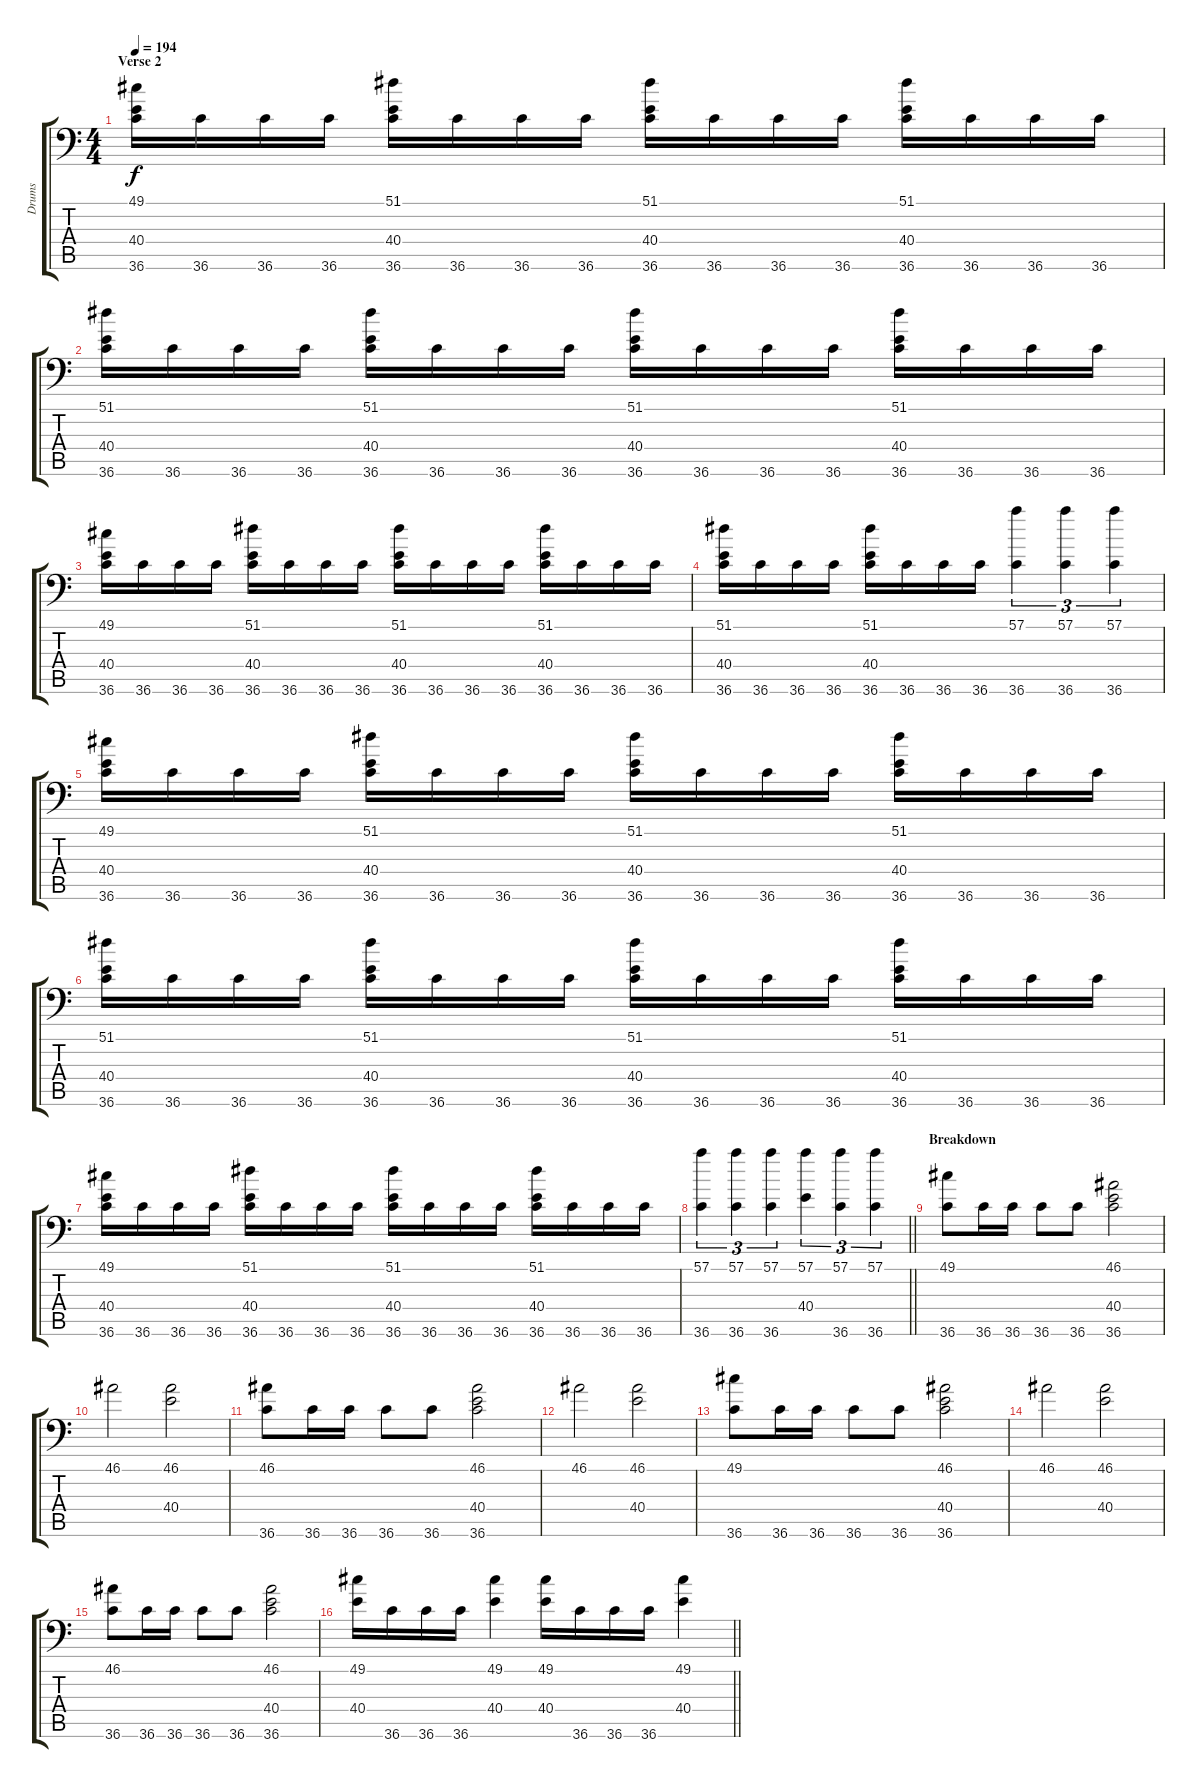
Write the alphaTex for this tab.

\track ("Drums" "Drums") {instrument acousticgrandpiano}
\staff {score tabs}
\tuning (C-1 C-1 C-1 C-1 C-1 C-1) {hide}
\ts (4 4)
\section ("" "Verse 2")
\tempo 194
\clef f4
\ks c
(49.1 40.4 36.6).16{dy f} 36.6.16 36.6.16 36.6.16 (51.1 40.4 36.6).16 36.6.16 36.6.16 36.6.16 (51.1 40.4 36.6).16 36.6.16 36.6.16 36.6.16 (51.1 40.4 36.6).16 36.6.16 36.6.16 36.6.16 |
(51.1 40.4 36.6).16 36.6.16 36.6.16 36.6.16 (51.1 40.4 36.6).16 36.6.16 36.6.16 36.6.16 (51.1 40.4 36.6).16 36.6.16 36.6.16 36.6.16 (51.1 40.4 36.6).16 36.6.16 36.6.16 36.6.16 |
(49.1 40.4 36.6).16 36.6.16 36.6.16 36.6.16 (51.1 40.4 36.6).16 36.6.16 36.6.16 36.6.16 (51.1 40.4 36.6).16 36.6.16 36.6.16 36.6.16 (51.1 40.4 36.6).16 36.6.16 36.6.16 36.6.16 |
(51.1 40.4 36.6).16 36.6.16 36.6.16 36.6.16 (51.1 40.4 36.6).16 36.6.16 36.6.16 36.6.16 (57.1 36.6).4{tu (3 2)} (57.1 36.6).4{tu (3 2)} (57.1 36.6).4{tu (3 2)} |
(49.1 40.4 36.6).16 36.6.16 36.6.16 36.6.16 (51.1 40.4 36.6).16 36.6.16 36.6.16 36.6.16 (51.1 40.4 36.6).16 36.6.16 36.6.16 36.6.16 (51.1 40.4 36.6).16 36.6.16 36.6.16 36.6.16 |
(51.1 40.4 36.6).16 36.6.16 36.6.16 36.6.16 (51.1 40.4 36.6).16 36.6.16 36.6.16 36.6.16 (51.1 40.4 36.6).16 36.6.16 36.6.16 36.6.16 (51.1 40.4 36.6).16 36.6.16 36.6.16 36.6.16 |
(49.1 40.4 36.6).16 36.6.16 36.6.16 36.6.16 (51.1 40.4 36.6).16 36.6.16 36.6.16 36.6.16 (51.1 40.4 36.6).16 36.6.16 36.6.16 36.6.16 (51.1 40.4 36.6).16 36.6.16 36.6.16 36.6.16 |
\barLineRight lightlight
(57.1 36.6).4{tu (3 2)} (57.1 36.6).4{tu (3 2)} (57.1 36.6).4{tu (3 2)} (57.1 40.4).4{tu (3 2)} (57.1 36.6).4{tu (3 2)} (57.1 36.6).4{tu (3 2)} |
\section ("" "Breakdown")
(49.1 36.6).8 36.6.16 36.6.16 36.6.8 36.6.8 (46.1 40.4 36.6).2 |
46.1.2 (46.1 40.4).2 |
(46.1 36.6).8 36.6.16 36.6.16 36.6.8 36.6.8 (46.1 40.4 36.6).2 |
46.1.2 (46.1 40.4).2 |
(49.1 36.6).8 36.6.16 36.6.16 36.6.8 36.6.8 (46.1 40.4 36.6).2 |
46.1.2 (46.1 40.4).2 |
(46.1 36.6).8 36.6.16 36.6.16 36.6.8 36.6.8 (46.1 40.4 36.6).2 |
\barLineRight lightlight
(49.1 40.4).16 36.6.16 36.6.16 36.6.16 (49.1 40.4).4 (49.1 40.4).16 36.6.16 36.6.16 36.6.16 (49.1 40.4).4
